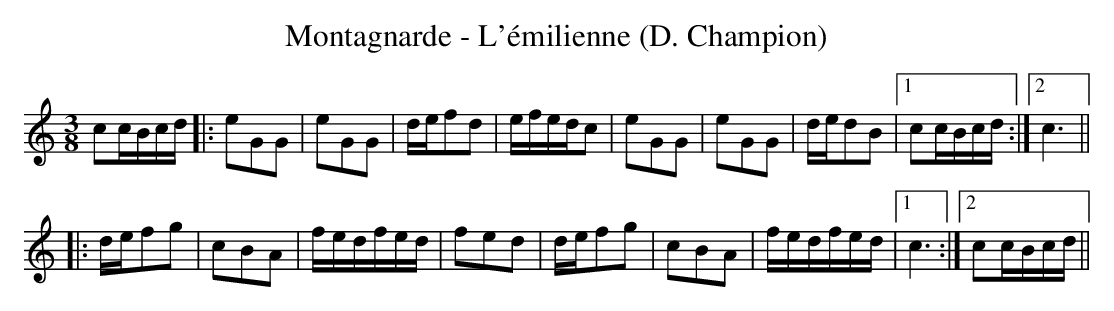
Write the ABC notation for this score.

X:1
T:Montagnarde - L'émilienne (D. Champion)
M:3/8
L:1/16
K:C
c2cBcd|:e2G2G2|e2G2G2|def2d2|efedc2|\
e2G2G2|e2G2G2|ded2B2|1 c2cBcd:|2 c6||
|:def2g2|c2B2A2|fedfed|f2e2d2|\
def2g2|c2B2A2|fedfed|1 c6:|2 c2cBcd||
